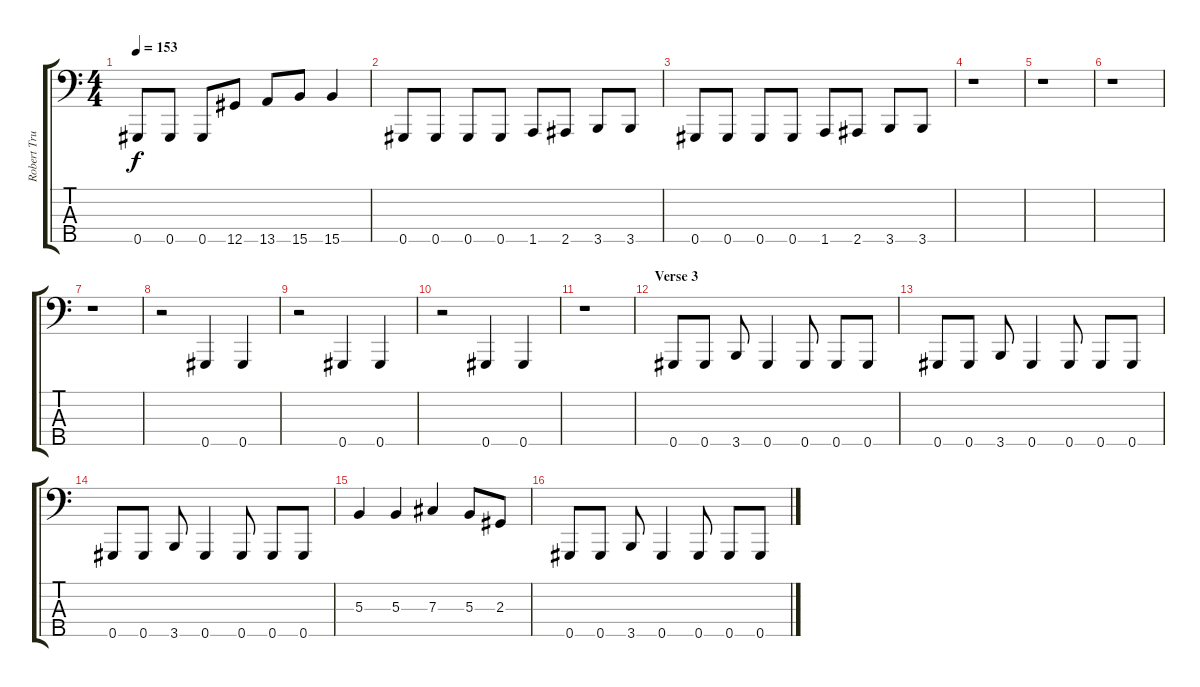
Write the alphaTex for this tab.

\track ("Robert Trujillo (Bass)" "Robert Tru") {instrument electricbassfinger}
\staff {score tabs}
\tuning (E2 B1 Gb1 B0 Ab0) {hide}
\ts (4 4)
\tempo 153
\clef f4
\ks c
0.5.8{dy f} 0.5.8 0.5.8 12.5.8 13.5.8 15.5.8 15.5.4 |
0.5.8 0.5.8 0.5.8 0.5.8 1.5.8 2.5.8 3.5.8 3.5.8 |
0.5.8 0.5.8 0.5.8 0.5.8 1.5.8 2.5.8 3.5.8 3.5.8 |
r.1 |
r.1 |
r.1 |
r.1 |
r.2 0.5.4 0.5.4 |
r.2 0.5.4 0.5.4 |
r.2 0.5.4 0.5.4 |
r.1 |
\section ("" "Verse 3")
0.5.8 0.5.8 3.5.8 0.5.4 0.5.8 0.5.8 0.5.8 |
0.5.8 0.5.8 3.5.8 0.5.4 0.5.8 0.5.8 0.5.8 |
0.5.8 0.5.8 3.5.8 0.5.4 0.5.8 0.5.8 0.5.8 |
5.3.4 5.3.4 7.3.4 5.3.8 2.3.8 |
0.5.8 0.5.8 3.5.8 0.5.4 0.5.8 0.5.8 0.5.8
